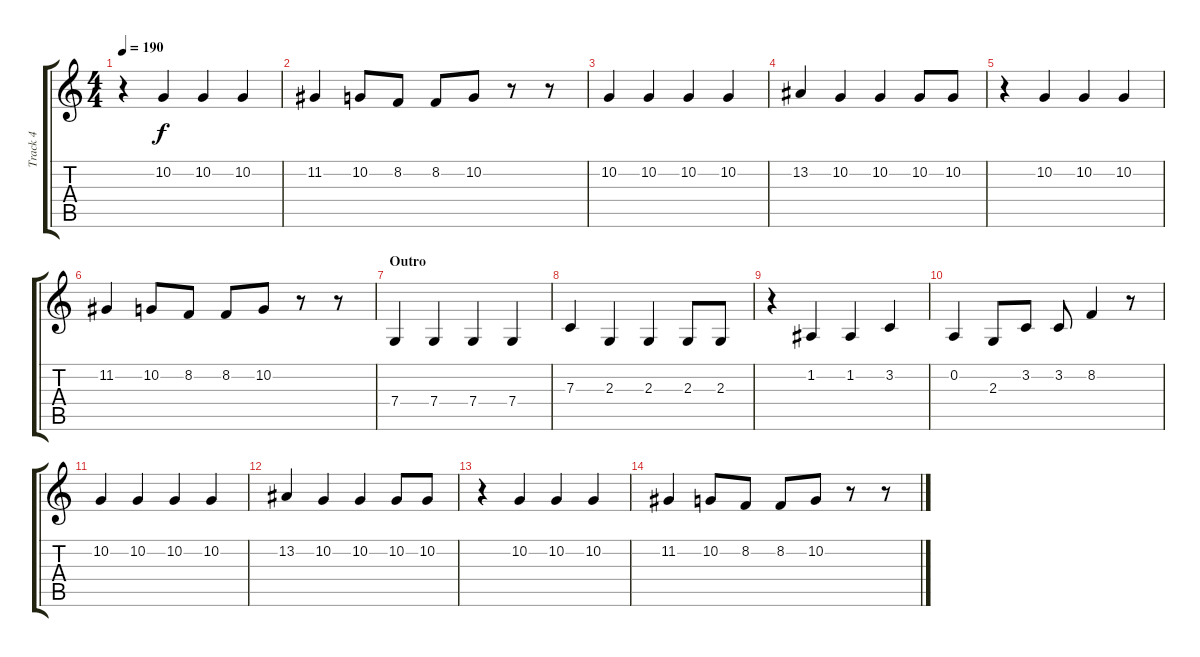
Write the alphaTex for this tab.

\track ("Track 4" "Track 4") {instrument lead1square}
\staff {score tabs}
\tuning (D4 A3 F3 C3 G2 C2) {hide}
\ts (4 4)
\tempo 190
\clef g2
\ks c
r.4{dy f} 10.2.4 10.2.4 10.2.4 |
11.2.4 10.2.8 8.2.8 8.2.8 10.2.8 r.8 r.8 |
10.2.4 10.2.4 10.2.4 10.2.4 |
13.2.4 10.2.4 10.2.4 10.2.8 10.2.8 |
r.4 10.2.4 10.2.4 10.2.4 |
11.2.4 10.2.8 8.2.8 8.2.8 10.2.8 r.8 r.8 |
\section ("" "Outro")
7.4.4 7.4.4 7.4.4 7.4.4 |
7.3.4 2.3.4 2.3.4 2.3.8 2.3.8 |
r.4 1.2.4 1.2.4 3.2.4 |
0.2.4 2.3.8 3.2.8 3.2.8 8.2.4 r.8 |
10.2.4 10.2.4 10.2.4 10.2.4 |
13.2.4 10.2.4 10.2.4 10.2.8 10.2.8 |
r.4 10.2.4 10.2.4 10.2.4 |
11.2.4 10.2.8 8.2.8 8.2.8 10.2.8 r.8 r.8
